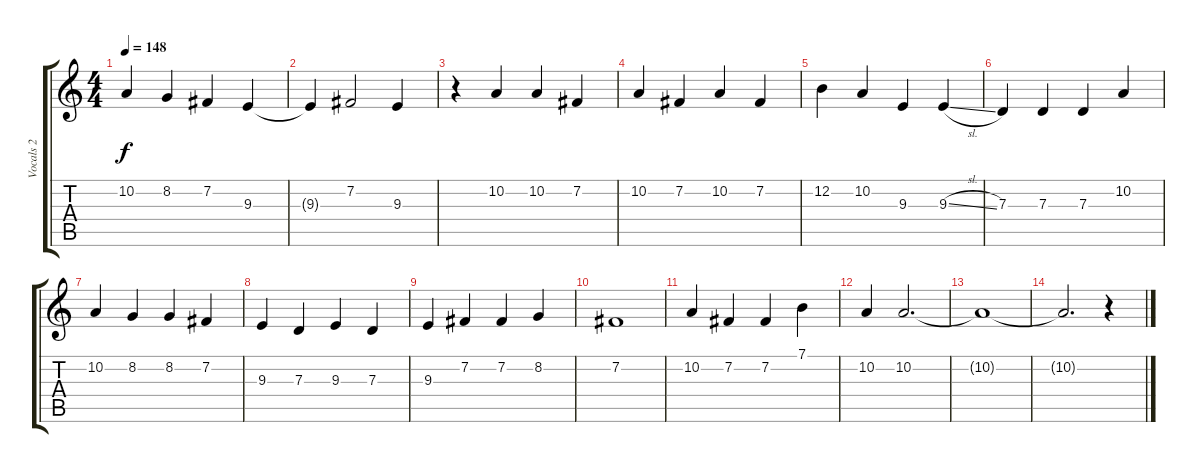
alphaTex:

\track ("Vocals 2" "Vocals 2") {instrument tenorsax}
\staff {score tabs}
\tuning (E4 B3 G3 D3 A2 E2) {hide}
\ts (4 4)
\tempo 148
\clef g2
\ks c
10.2.4{dy f} 8.2.4 7.2.4 9.3.4 |
9.3{t}.4 7.2.2 9.3.4 |
r.4 10.2.4 10.2.4 7.2.4 |
10.2.4 7.2.4 10.2.4 7.2.4 |
12.2.4 10.2.4 9.3.4 9.3{sl}.4 |
7.3.4 7.3.4 7.3.4 10.2.4 |
10.2.4 8.2.4 8.2.4 7.2.4 |
9.3.4 7.3.4 9.3.4 7.3.4 |
9.3.4 7.2.4 7.2.4 8.2.4 |
7.2.1 |
10.2.4 7.2.4 7.2.4 7.1.4 |
10.2.4 10.2.2{d} |
10.2{t}.1 |
10.2{t}.2{d} r.4
